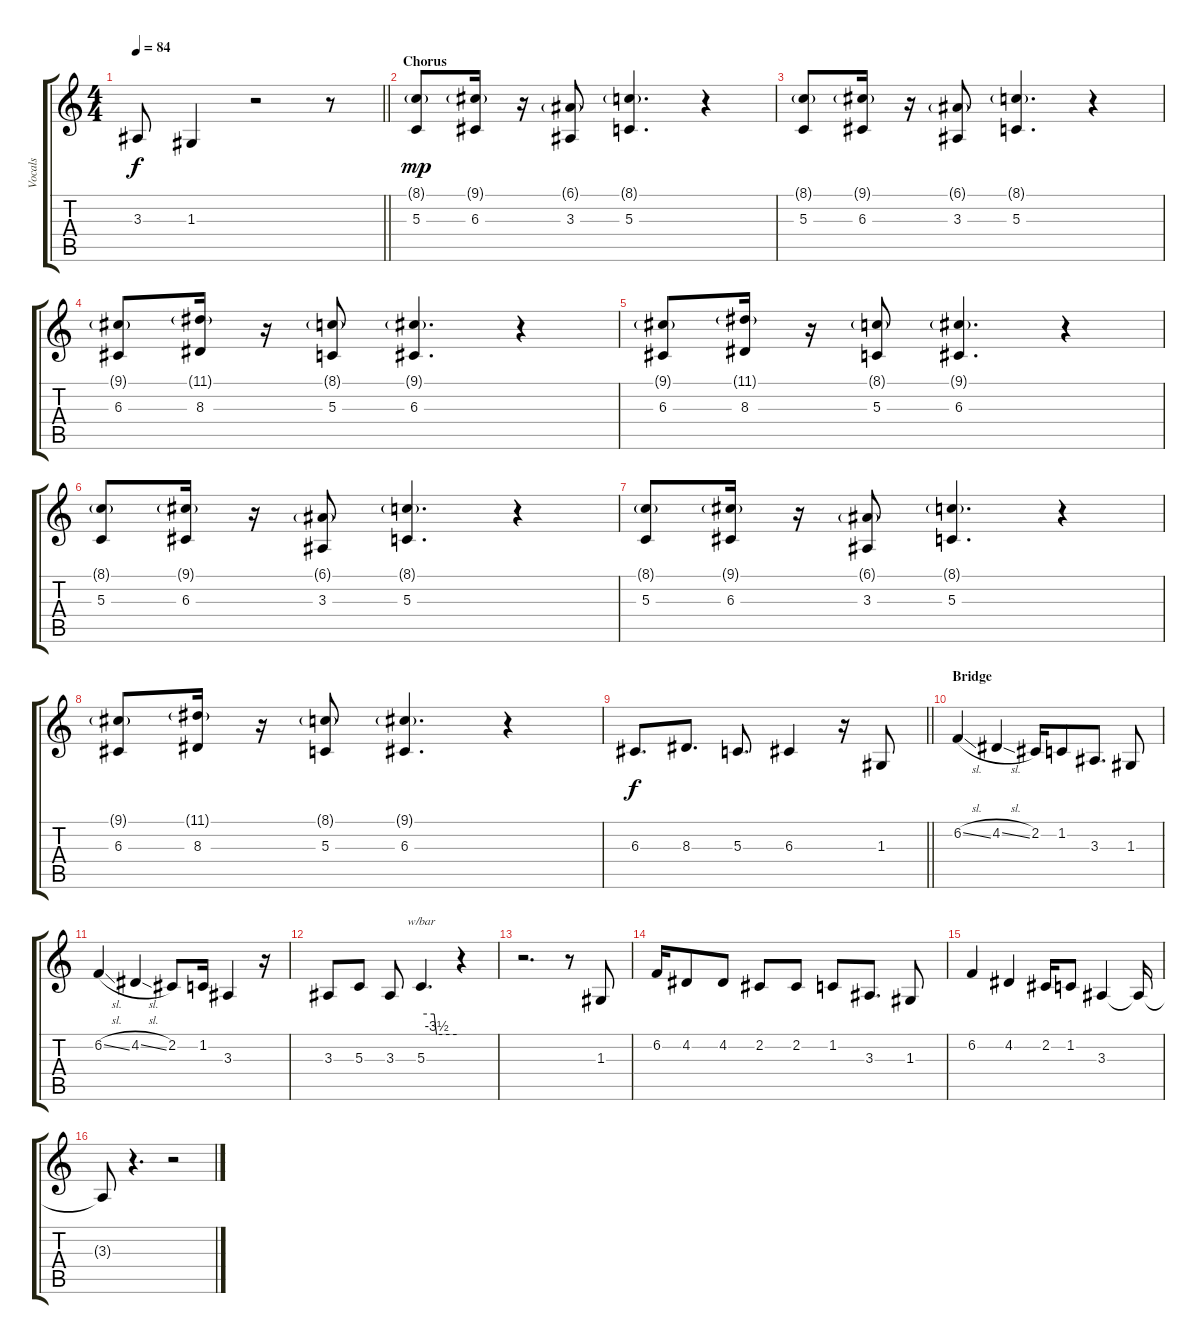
\track ("Vocals" "Vocals") {instrument clarinet}
\staff {score tabs}
\tuning (E4 B3 G3 D3 A2 E2) {hide}
\ts (4 4)
\tempo 84
\clef g2
\barLineRight lightlight
\ks c
3.3{t}.8{dy f} 1.3.4 r.2 r.8 |
\section ("" "Chorus")
(8.1{g} 5.3).8{dy mp} (9.1{g} 6.3).16 r.16 (6.1{g} 3.3).8 (8.1{g} 5.3).4{d} r.4 |
(8.1{g} 5.3).8 (9.1{g} 6.3).16 r.16 (6.1{g} 3.3).8 (8.1{g} 5.3).4{d} r.4 |
(9.1{g} 6.3).8 (11.1{g} 8.3).16 r.16 (8.1{g} 5.3).8 (9.1{g} 6.3).4{d} r.4 |
(9.1{g} 6.3).8 (11.1{g} 8.3).16 r.16 (8.1{g} 5.3).8 (9.1{g} 6.3).4{d} r.4 |
(8.1{g} 5.3).8 (9.1{g} 6.3).16 r.16 (6.1{g} 3.3).8 (8.1{g} 5.3).4{d} r.4 |
(8.1{g} 5.3).8 (9.1{g} 6.3).16 r.16 (6.1{g} 3.3).8 (8.1{g} 5.3).4{d} r.4 |
(9.1{g} 6.3).8 (11.1{g} 8.3).16 r.16 (8.1{g} 5.3).8 (9.1{g} 6.3).4{d} r.4 |
\barLineRight lightlight
6.3.8{d dy f} 8.3.8{d} 5.3.8{d} 6.3.4 r.16 1.3.8 |
\section ("" "Bridge")
6.2{sl}.4 4.2{sl}.4 2.2.16 1.2.8 3.3.8{d} 1.3.8 |
6.2{sl}.4 4.2{sl}.4 2.2.8 1.2.16 3.3.4 r.16 |
3.3.8 5.3.8 3.3.8 5.3.4{d tbe (custom default 0 0 22 0 26 -14 60 -14)} r.4 |
r.2{d} r.8 1.3.8 |
6.2.16 4.2.8 4.2.8 2.2.8 2.2.8 1.2.8 3.3.8{d} 1.3.8 |
6.2.4 4.2.4 2.2.16 1.2.8 3.3.4 3.3{t}.16 |
3.3{t}.8 r.4{d} r.2
